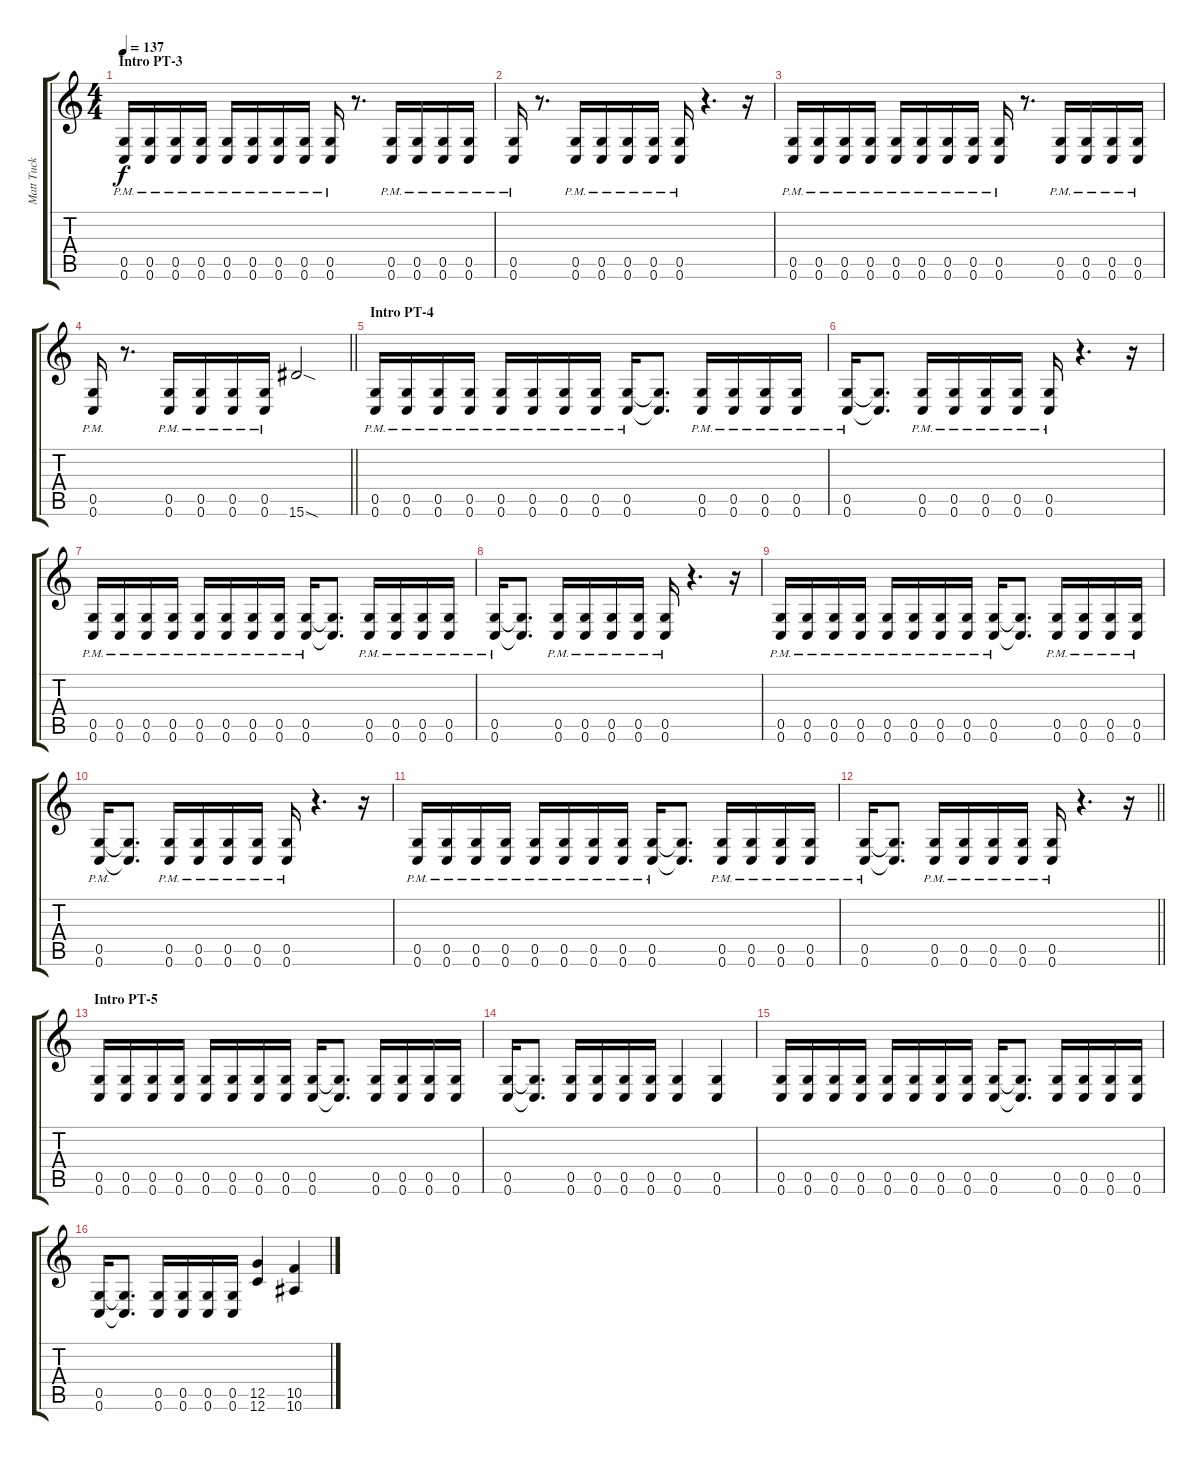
\track ("Matt Tuck (Rhythm Guitar)" "Matt Tuck ") {instrument distortionguitar}
\staff {score tabs}
\tuning (D4 A3 F3 C3 G2 C2) {hide}
\ts (4 4)
\section ("" "Intro PT-3")
\tempo 137
\clef g2
\ks c
(0.5{pm} 0.6{pm}).16{dy f} (0.5{pm} 0.6{pm}).16 (0.5{pm} 0.6{pm}).16 (0.5{pm} 0.6{pm}).16 (0.5{pm} 0.6{pm}).16 (0.5{pm} 0.6{pm}).16 (0.5{pm} 0.6{pm}).16 (0.5{pm} 0.6{pm}).16 (0.5{pm} 0.6{pm}).16 r.8{d} (0.5{pm} 0.6{pm}).16 (0.5{pm} 0.6{pm}).16 (0.5{pm} 0.6{pm}).16 (0.5{pm} 0.6{pm}).16 |
(0.5{pm} 0.6{pm}).16 r.8{d} (0.5{pm} 0.6{pm}).16 (0.5{pm} 0.6{pm}).16 (0.5{pm} 0.6{pm}).16 (0.5{pm} 0.6{pm}).16 (0.5{pm} 0.6{pm}).16 r.4{d} r.16 |
(0.5{pm} 0.6{pm}).16 (0.5{pm} 0.6{pm}).16 (0.5{pm} 0.6{pm}).16 (0.5{pm} 0.6{pm}).16 (0.5{pm} 0.6{pm}).16 (0.5{pm} 0.6{pm}).16 (0.5{pm} 0.6{pm}).16 (0.5{pm} 0.6{pm}).16 (0.5{pm} 0.6{pm}).16 r.8{d} (0.5{pm} 0.6{pm}).16 (0.5{pm} 0.6{pm}).16 (0.5{pm} 0.6{pm}).16 (0.5{pm} 0.6{pm}).16 |
\barLineRight lightlight
(0.5{pm} 0.6{pm}).16 r.8{d} (0.5{pm} 0.6{pm}).16 (0.5{pm} 0.6{pm}).16 (0.5{pm} 0.6{pm}).16 (0.5{pm} 0.6{pm}).16 15.6{sod}.2 |
\section ("" "Intro PT-4")
(0.5{pm} 0.6{pm}).16 (0.5{pm} 0.6{pm}).16 (0.5{pm} 0.6{pm}).16 (0.5{pm} 0.6{pm}).16 (0.5{pm} 0.6{pm}).16 (0.5{pm} 0.6{pm}).16 (0.5{pm} 0.6{pm}).16 (0.5{pm} 0.6{pm}).16 (0.5{pm} 0.6{pm}).16 (0.5{t} 0.6{t}).8{d} (0.5{pm} 0.6{pm}).16 (0.5{pm} 0.6{pm}).16 (0.5{pm} 0.6{pm}).16 (0.5{pm} 0.6{pm}).16 |
(0.5{pm} 0.6{pm}).16 (0.5{t} 0.6{t}).8{d} (0.5{pm} 0.6{pm}).16 (0.5{pm} 0.6{pm}).16 (0.5{pm} 0.6{pm}).16 (0.5{pm} 0.6{pm}).16 (0.5{pm} 0.6{pm}).16 r.4{d} r.16 |
(0.5{pm} 0.6{pm}).16 (0.5{pm} 0.6{pm}).16 (0.5{pm} 0.6{pm}).16 (0.5{pm} 0.6{pm}).16 (0.5{pm} 0.6{pm}).16 (0.5{pm} 0.6{pm}).16 (0.5{pm} 0.6{pm}).16 (0.5{pm} 0.6{pm}).16 (0.5{pm} 0.6{pm}).16 (0.5{t} 0.6{t}).8{d} (0.5{pm} 0.6{pm}).16 (0.5{pm} 0.6{pm}).16 (0.5{pm} 0.6{pm}).16 (0.5{pm} 0.6{pm}).16 |
(0.5{pm} 0.6{pm}).16 (0.5{t} 0.6{t}).8{d} (0.5{pm} 0.6{pm}).16 (0.5{pm} 0.6{pm}).16 (0.5{pm} 0.6{pm}).16 (0.5{pm} 0.6{pm}).16 (0.5{pm} 0.6{pm}).16 r.4{d} r.16 |
(0.5{pm} 0.6{pm}).16 (0.5{pm} 0.6{pm}).16 (0.5{pm} 0.6{pm}).16 (0.5{pm} 0.6{pm}).16 (0.5{pm} 0.6{pm}).16 (0.5{pm} 0.6{pm}).16 (0.5{pm} 0.6{pm}).16 (0.5{pm} 0.6{pm}).16 (0.5{pm} 0.6{pm}).16 (0.5{t} 0.6{t}).8{d} (0.5{pm} 0.6{pm}).16 (0.5{pm} 0.6{pm}).16 (0.5{pm} 0.6{pm}).16 (0.5{pm} 0.6{pm}).16 |
(0.5{pm} 0.6{pm}).16 (0.5{t} 0.6{t}).8{d} (0.5{pm} 0.6{pm}).16 (0.5{pm} 0.6{pm}).16 (0.5{pm} 0.6{pm}).16 (0.5{pm} 0.6{pm}).16 (0.5{pm} 0.6{pm}).16 r.4{d} r.16 |
(0.5{pm} 0.6{pm}).16 (0.5{pm} 0.6{pm}).16 (0.5{pm} 0.6{pm}).16 (0.5{pm} 0.6{pm}).16 (0.5{pm} 0.6{pm}).16 (0.5{pm} 0.6{pm}).16 (0.5{pm} 0.6{pm}).16 (0.5{pm} 0.6{pm}).16 (0.5{pm} 0.6{pm}).16 (0.5{t} 0.6{t}).8{d} (0.5{pm} 0.6{pm}).16 (0.5{pm} 0.6{pm}).16 (0.5{pm} 0.6{pm}).16 (0.5{pm} 0.6{pm}).16 |
\barLineRight lightlight
(0.5{pm} 0.6{pm}).16 (0.5{t} 0.6{t}).8{d} (0.5{pm} 0.6{pm}).16 (0.5{pm} 0.6{pm}).16 (0.5{pm} 0.6{pm}).16 (0.5{pm} 0.6{pm}).16 (0.5{pm} 0.6{pm}).16 r.4{d} r.16 |
\section ("" "Intro PT-5")
(0.5 0.6).16 (0.5 0.6).16 (0.5 0.6).16 (0.5 0.6).16 (0.5 0.6).16 (0.5 0.6).16 (0.5 0.6).16 (0.5 0.6).16 (0.5 0.6).16 (0.5{t} 0.6{t}).8{d} (0.5 0.6).16 (0.5 0.6).16 (0.5 0.6).16 (0.5 0.6).16 |
(0.5 0.6).16 (0.5{t} 0.6{t}).8{d} (0.5 0.6).16 (0.5 0.6).16 (0.5 0.6).16 (0.5 0.6).16 (0.5 0.6).4 (0.5 0.6).4 |
(0.5 0.6).16 (0.5 0.6).16 (0.5 0.6).16 (0.5 0.6).16 (0.5 0.6).16 (0.5 0.6).16 (0.5 0.6).16 (0.5 0.6).16 (0.5 0.6).16 (0.5{t} 0.6{t}).8{d} (0.5 0.6).16 (0.5 0.6).16 (0.5 0.6).16 (0.5 0.6).16 |
(0.5 0.6).16 (0.5{t} 0.6{t}).8{d} (0.5 0.6).16 (0.5 0.6).16 (0.5 0.6).16 (0.5 0.6).16 (12.5 12.6).4 (10.5 10.6).4
